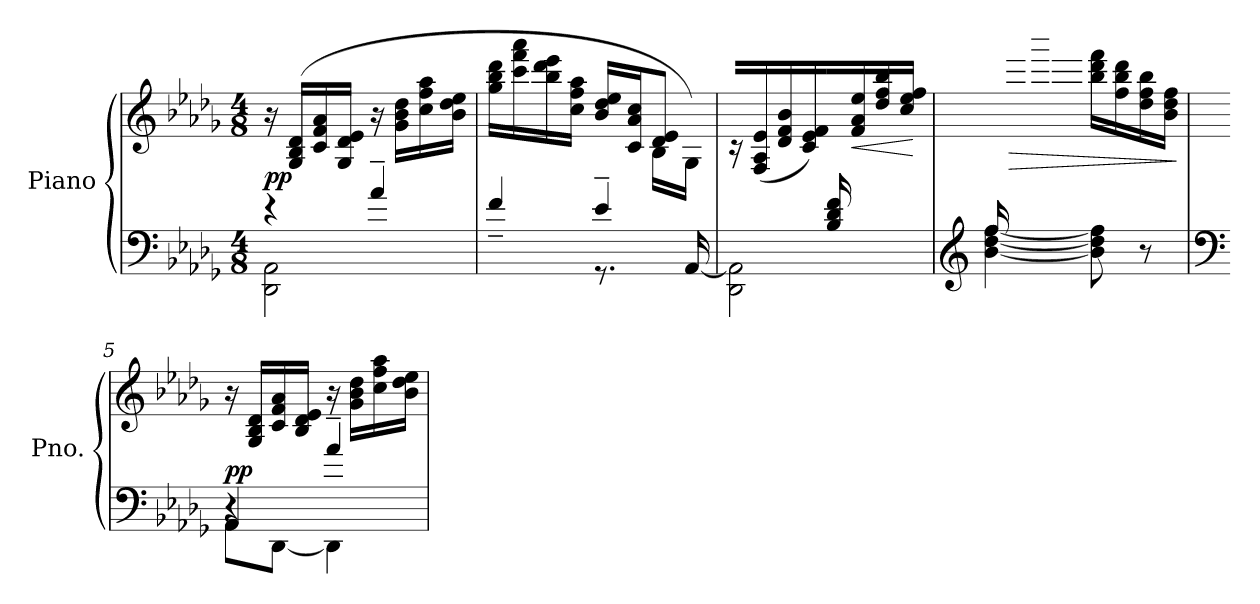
**kern	**kern	**dynam
*part1	*part1	*part1
*staff2	*staff1	*staff1/2
*I"Piano	*	*
*I'Pno.	*	*
*clefF4	*clefG2	*
*k[b-e-a-d-g-]	*k[b-e-a-d-g-]	*
*M4/8	*M4/8	*
*MM40	*MM40	*
=1	=1	=1
*^	*	*
!	!	!	!LO:DY:a=2
4r	2DD-\ 2AA-\	16r	pp
.	.	(>16G-/ 16B-/ 16d-/LL	.
.	.	16c/ 16f/ 16a-/	.
.	.	16G-/ 16d-/ 16e-/JJ	.
4a-~/	.	16r	.
.	.	16g-\ 16b-\ 16dd-\LL	.
.	.	16cc\ 16ff\ 16aa-\	.
.	.	16b-\ 16dd-\ 16ee-\JJ	.
=2	=2	=2	=2
*	*	*^	*
4f~/	4ryy	16gg-\ 16bb-\ 16ddd-\LL	4.ryy	.
.	.	16ccc\ 16fff\ 16aaa-\	.	.
.	.	16bb-\ 16ddd-\ 16eee-\	.	.
.	.	16cc\ 16ff\ 16aa-\JJ	.	.
4e-~/	8.r	16b-/ 16dd-/ 16ee-/LL	.	.
.	.	16c/ 16a-/ 16cc/J	.	.
.	.	8d-/ 8e-/J	16B-\LL	.
.	[16AA-/	.	16G-\JJ)	.
*	*	*v	*v	*
=3	=3	=3	=3
4ryy	2DD-\ 2AA-\]	16r	.
.	.	(>16F/ 16A-/ 16e-/LL	.
.	.	16d-/ 16f/ 16b-/	.
.	.	16c/ 16e-/ 16f/JJ)	.
(>16B-/ 16d-/ 16f/LL	.	16ryy	.
!	!	!	!LO:HP:b
8.ryy	.	16f\ 16a-\ 16ee-\	<
.	.	16dd-\ 16ff\ 16bb-\	.
.	.	16cc\ 16ee-\ 16ff\JJ)	.
*v	*v	*	*
.	.	[
!!LO:LB:g=z
=4	=4	=4
*clefG2	*	*
*^	*	*
(>16ff/LL	[4b-\ [4dd-\ [4ff\	16ryy	.
!	!	!	!LO:HP:b
4..ryy	.	16ff\ 16aa-\ 16eee-\	>
.	.	16ddd-\ 16fff\ 16bbb-\	.
.	.	16ccc\ 16eee-\ 16fff\JJ	.
.	8b-\] 8dd-\] 8ff\]	16bb-\ 16ddd-\ 16fff\LL	.
.	.	16ff\ 16bb-\ 16ddd-\	.
.	8r	16dd-\ 16ff\ 16bb-\	.
.	.	16b-\ 16dd-\ 16ff\JJ)	.
*v	*v	*	*
.	.	]
=5	=5	=5
*clefF4	*	*
*^	*	*
*	*^	*	*
!	!	!	!	!LO:DY:a=2
4r	8AA-\L	4AA-/	16r	pp
.	.	.	16G-/ 16B-/ 16d-/LL	.
.	[8DD-\J	.	16c/ 16f/ 16a-/	.
.	.	.	16B-/ 16d-/ 16e-/JJ	.
4a-~/	4DD-\]	4ryy	16r	.
.	.	.	16g-\ 16b-\ 16dd-\LL	.
.	.	.	16cc\ 16ff\ 16aa-\	.
.	.	.	16b-\ 16dd-\ 16ee-\JJ	.
*v	*v	*v	*	*
=	=	=
*-	*-	*-
